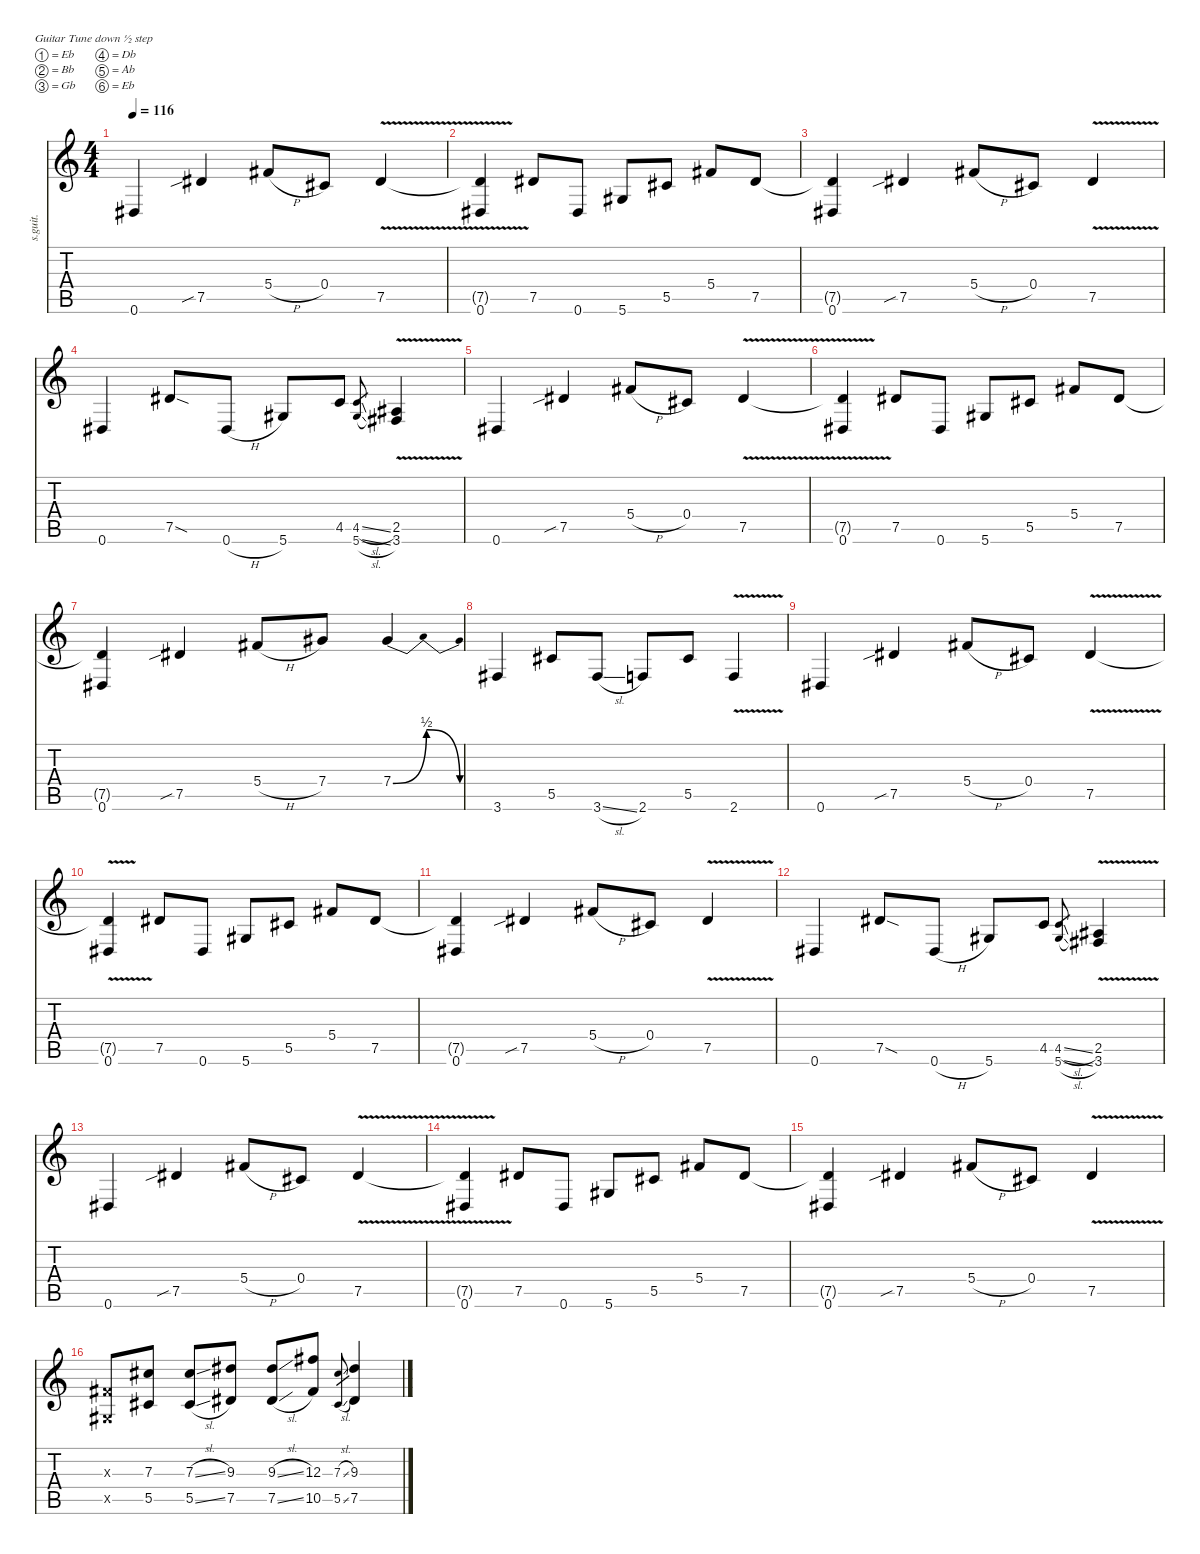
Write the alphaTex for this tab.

\defaultSystemsLayout 4
\hideDynamics
\bracketExtendMode nobrackets
\otherSystemsTrackNameOrientation horizontal
\track ("Clean 1" "s.guit.") {mute instrument acousticguitarsteel}
\staff {score tabs}
\tuning (Eb4 Bb3 Gb3 Db3 Ab2 Eb2)
\ts (4 4)
\tempo 116
\clef g2
\ks c
0.6{acc #}.4{dy f beam Up} 7.5{sib acc #}.4{beam Up} 5.4{h acc #}.8{beam Up} 0.4{acc #}.8{beam Up} 7.5{v acc #}.4{beam Up} |
(7.5{v t acc #} 0.6{acc #}).4{beam Up} 7.5{acc #}.8{beam Up} 0.6{acc #}.8{beam Up} 5.6{acc #}.8{beam Up} 5.5{acc #}.8{beam Up} 5.4{acc #}.8{beam Up} 7.5{acc #}.8{beam Up} |
(7.5{t acc #} 0.6{acc #}).4{beam Up} 7.5{sib acc #}.4{beam Up} 5.4{h acc #}.8{beam Up} 0.4{acc #}.8{beam Up} 7.5{v acc #}.4{beam Up} |
0.6{acc #}.4{beam Up} 7.5{sod acc #}.8{beam Up} 0.6{h acc #}.8{beam Up} 5.6{acc #}.8{beam Up} 4.5.8{beam Up} (4.5{sl} 5.6{sl acc #}).8{gr dy mf beam Up} (2.5{v acc #} 3.6{v acc #}).4{dy f beam Up} |
0.6{acc #}.4{beam Up} 7.5{sib acc #}.4{beam Up} 5.4{h acc #}.8{beam Up} 0.4{acc #}.8{beam Up} 7.5{v acc #}.4{beam Up} |
(7.5{v t acc #} 0.6{acc #}).4{beam Up} 7.5{acc #}.8{beam Up} 0.6{acc #}.8{beam Up} 5.6{acc #}.8{beam Up} 5.5{acc #}.8{beam Up} 5.4{acc #}.8{beam Up} 7.5{acc #}.8{beam Up} |
(7.5{t acc #} 0.6{acc #}).4{beam Up} 7.5{sib acc #}.4{beam Up} 5.4{h acc #}.8{beam Up} 7.4{acc #}.8{beam Up} 7.4{be (bendrelease 0 0 15 2 30 2 45 0) acc #}.4{beam Up} |
3.6{acc #}.4{beam Up} 5.5{acc #}.8{beam Up} 3.6{sl acc #}.8{beam Up} 2.6.8{beam Up} 5.5{acc #}.8{beam Up} 2.6{v}.4{beam Up} |
0.6{acc #}.4{beam Up} 7.5{sib acc #}.4{beam Up} 5.4{h acc #}.8{beam Up} 0.4{acc #}.8{beam Up} 7.5{v acc #}.4{beam Up} |
(7.5{v t acc #} 0.6{acc #}).4{beam Up} 7.5{acc #}.8{beam Up} 0.6{acc #}.8{beam Up} 5.6{acc #}.8{beam Up} 5.5{acc #}.8{beam Up} 5.4{acc #}.8{beam Up} 7.5{acc #}.8{beam Up} |
(7.5{t acc #} 0.6{acc #}).4{beam Up} 7.5{sib acc #}.4{beam Up} 5.4{h acc #}.8{beam Up} 0.4{acc #}.8{beam Up} 7.5{v acc #}.4{beam Up} |
0.6{acc #}.4{beam Up} 7.5{sod acc #}.8{beam Up} 0.6{h acc #}.8{beam Up} 5.6{acc #}.8{beam Up} 4.5.8{beam Up} (4.5{sl} 5.6{sl acc #}).8{gr dy mf beam Up} (2.5{v acc #} 3.6{v acc #}).4{dy f beam Up} |
0.6{acc #}.4{beam Up} 7.5{sib acc #}.4{beam Up} 5.4{h acc #}.8{beam Up} 0.4{acc #}.8{beam Up} 7.5{v acc #}.4{beam Up} |
(7.5{v t acc #} 0.6{acc #}).4{beam Up} 7.5{acc #}.8{beam Up} 0.6{acc #}.8{beam Up} 5.6{acc #}.8{beam Up} 5.5{acc #}.8{beam Up} 5.4{acc #}.8{beam Up} 7.5{acc #}.8{beam Up} |
(7.5{t acc #} 0.6{acc #}).4{beam Up} 7.5{sib acc #}.4{beam Up} 5.4{h acc #}.8{beam Up} 0.4{acc #}.8{beam Up} 7.5{v acc #}.4{beam Up} |
(0.3{x acc #} 0.5{x acc #}).8{beam Up} (7.3{acc #} 5.5{acc #}).8{beam Up} (7.3{sl acc #} 5.5{sl acc #}).8{beam Up} (9.3{acc #} 7.5{acc #}).8{beam Up} (9.3{sl acc #} 7.5{sl acc #}).8{beam Up} (12.3{acc #} 10.5{acc #}).8{beam Up} (7.3{sl acc #} 5.5{sl acc #}).8{gr dy mf beam Up} (9.3{acc #} 7.5{acc #}).4{dy f beam Up}
